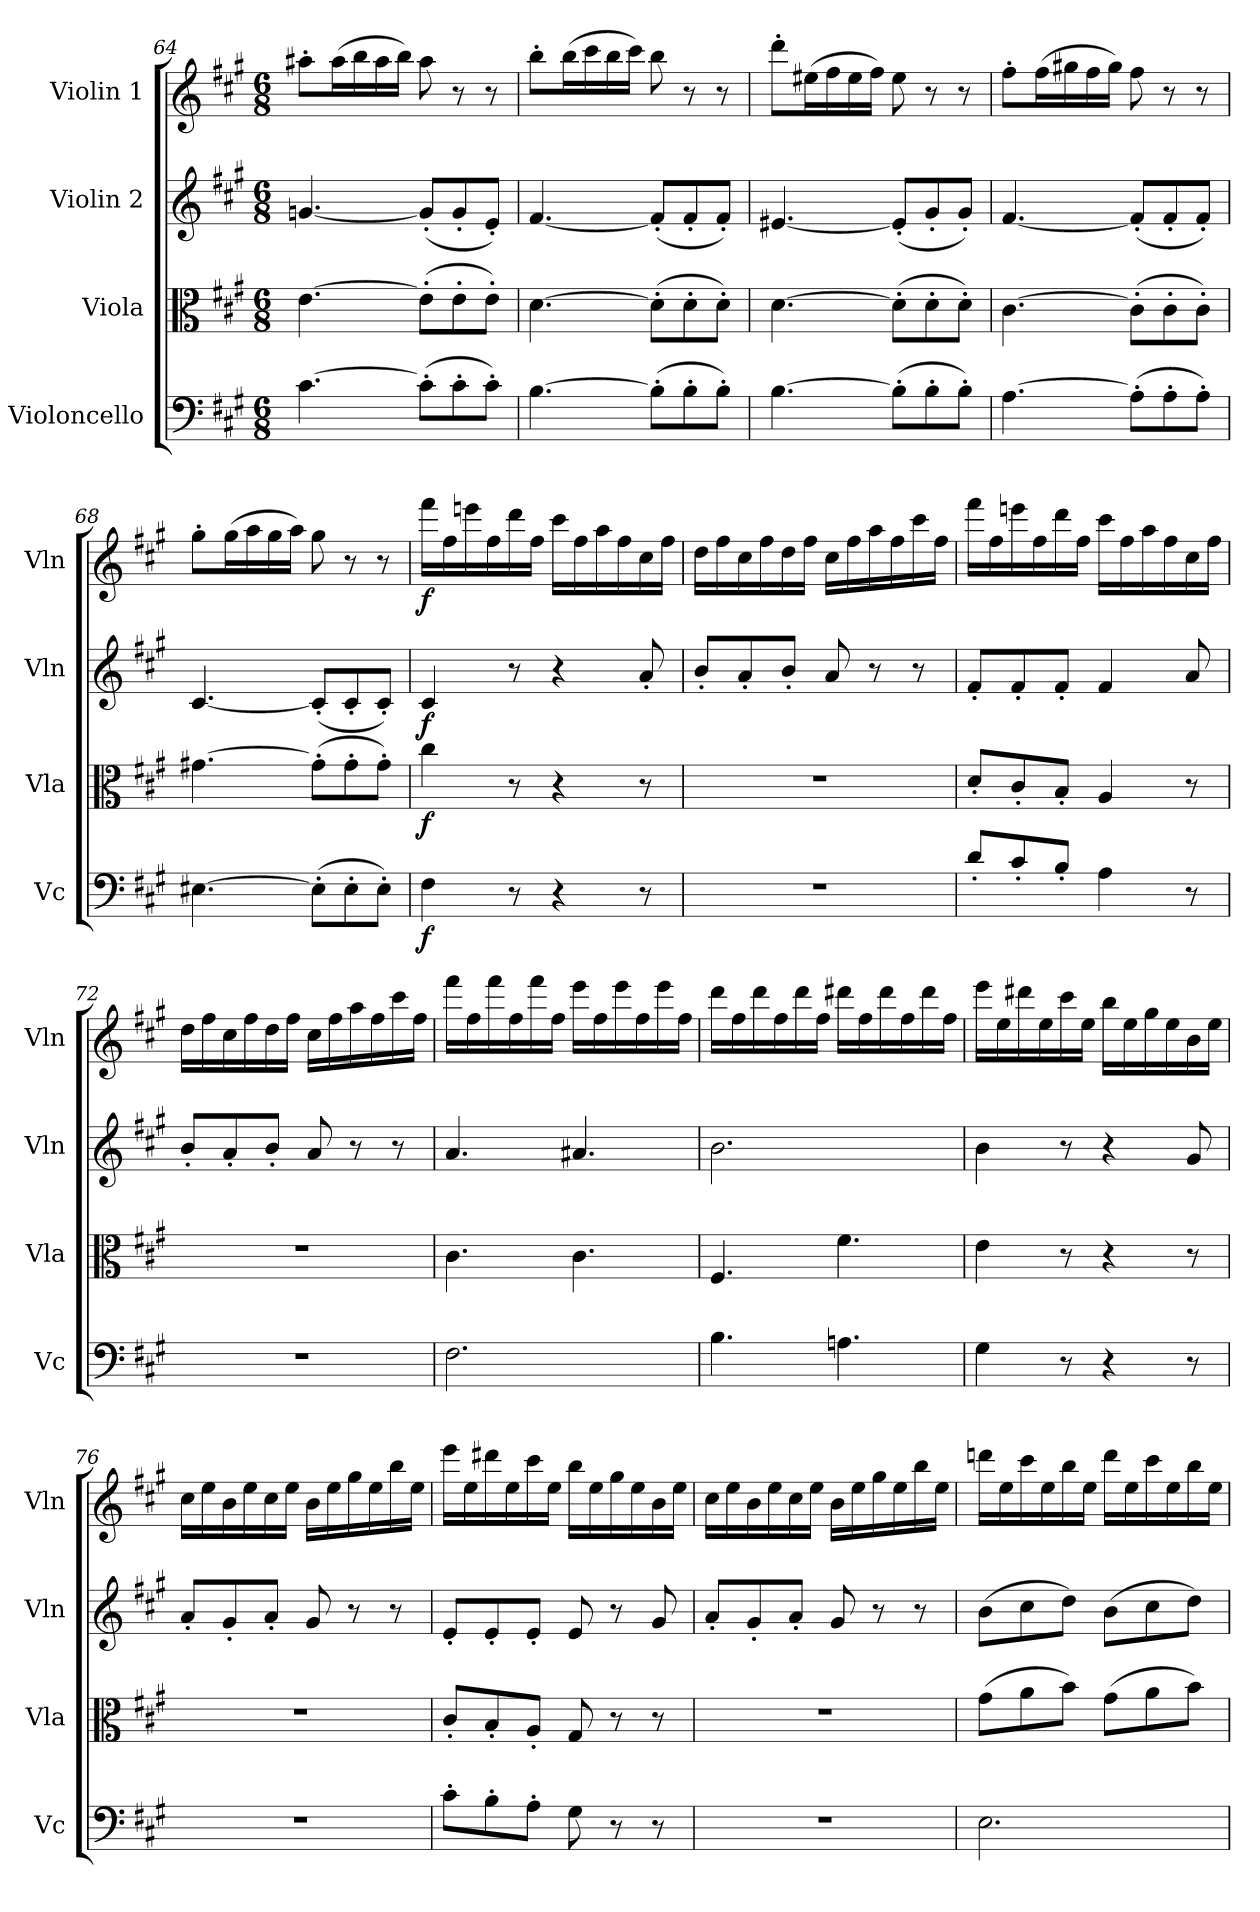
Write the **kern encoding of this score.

**kern	**dynam	**kern	**dynam	**kern	**dynam	**kern	**dynam
*part4	*part4	*part3	*part3	*part2	*part2	*part1	*part1
*staff4	*staff4	*staff3	*staff3	*staff2	*staff2	*staff1	*staff1
*I"Violoncello	*	*I"Viola	*	*I"Violin 2	*	*I"Violin 1	*
*I'Vc	*	*I'Vla	*	*I'Vln	*	*I'Vln	*
*clefF4	*	*clefC3	*	*clefG2	*	*clefG2	*
*k[f#c#g#]	*	*k[f#c#g#]	*	*k[f#c#g#]	*	*k[f#c#g#]	*
*M6/8	*	*M6/8	*	*M6/8	*	*M6/8	*
=64	=64	=64	=64	=64	=64	=64	=64
[4.c#\	.	[4.e\	.	[4.gn/	.	8aa#X'\L	.
.	.	.	.	.	.	(>16aa#\L	.
.	.	.	.	.	.	16bb\	.
.	.	.	.	.	.	16aa#\	.
.	.	.	.	.	.	16bb\JJ)	.
(>8c#'\L]	.	(>8e'\L]	.	(<8g'/L]	.	8aa#\	.
8c#'\	.	8e'\	.	8g'/	.	8r	.
8c#'\J)	.	8e'\J)	.	8e'/J)	.	8r	.
!!LO:LB:g=z
=65	=65	=65	=65	=65	=65	=65	=65
[4.B\	.	[4.d\	.	[4.f#/	.	8bb'\L	.
.	.	.	.	.	.	(>16bb\L	.
.	.	.	.	.	.	16ccc#\	.
.	.	.	.	.	.	16bb\	.
.	.	.	.	.	.	16ccc#\JJ)	.
(>8B'\L]	.	(>8d'\L]	.	(<8f#'/L]	.	8bb\	.
8B'\	.	8d'\	.	8f#'/	.	8r	.
8B'\J)	.	8d'\J)	.	8f#'/J)	.	8r	.
=66	=66	=66	=66	=66	=66	=66	=66
[4.B\	.	[4.d\	.	[4.e#X/	.	8ddd'\L	.
.	.	.	.	.	.	(>16ee#X\L	.
.	.	.	.	.	.	16ff#\	.
.	.	.	.	.	.	16ee#\	.
.	.	.	.	.	.	16ff#\JJ)	.
(>8B'\L]	.	(>8d'\L]	.	(<8e#'/L]	.	8ee#\	.
8B'\	.	8d'\	.	8g#'/	.	8r	.
8B'\J)	.	8d'\J)	.	8g#'/J)	.	8r	.
=67	=67	=67	=67	=67	=67	=67	=67
[4.A\	.	[4.c#\	.	[4.f#/	.	8ff#'\L	.
.	.	.	.	.	.	(>16ff#\L	.
.	.	.	.	.	.	16gg#X\	.
.	.	.	.	.	.	16ff#\	.
.	.	.	.	.	.	16gg#\JJ)	.
(>8A'\L]	.	(>8c#'\L]	.	(<8f#'/L]	.	8ff#\	.
8A'\	.	8c#'\	.	8f#'/	.	8r	.
8A'\J)	.	8c#'\J)	.	8f#'/J)	.	8r	.
!!LO:LB:g=z
=68	=68	=68	=68	=68	=68	=68	=68
[4.E#X\	.	[4.g#X\	.	[4.c#/	.	8gg#'\L	.
.	.	.	.	.	.	(>16gg#\L	.
.	.	.	.	.	.	16aa\	.
.	.	.	.	.	.	16gg#\	.
.	.	.	.	.	.	16aa\JJ)	.
(>8E#'\L]	.	(>8g#'\L]	.	(<8c#'/L]	.	8gg#\	.
8E#'\	.	8g#'\	.	8c#'/	.	8r	.
8E#'\J)	.	8g#'\J)	.	8c#'/J)	.	8r	.
=69	=69	=69	=69	=69	=69	=69	=69
!	!LO:DY:b	!	!LO:DY:b	!	!LO:DY:b	!	!LO:DY:b
4F#\	f	4cc#\	f	4c#/	f	16fff#\LL	f
.	.	.	.	.	.	16ff#\	.
.	.	.	.	.	.	16eeen\	.
.	.	.	.	.	.	16ff#\	.
8r	.	8r	.	8r	.	16ddd\	.
.	.	.	.	.	.	16ff#\JJ	.
4r	.	4r	.	4r	.	16ccc#\LL	.
.	.	.	.	.	.	16ff#\	.
.	.	.	.	.	.	16aa\	.
.	.	.	.	.	.	16ff#\	.
8r	.	8r	.	8a'/	.	16cc#\	.
.	.	.	.	.	.	16ff#\JJ	.
=70	=70	=70	=70	=70	=70	=70	=70
2.r	.	2.r	.	8b'/L	.	16dd\LL	.
.	.	.	.	.	.	16ff#\	.
.	.	.	.	8a'/	.	16cc#\	.
.	.	.	.	.	.	16ff#\	.
.	.	.	.	8b'/J	.	16dd\	.
.	.	.	.	.	.	16ff#\JJ	.
.	.	.	.	8a/	.	16cc#\LL	.
.	.	.	.	.	.	16ff#\	.
.	.	.	.	8r	.	16aa\	.
.	.	.	.	.	.	16ff#\	.
.	.	.	.	8r	.	16ccc#\	.
.	.	.	.	.	.	16ff#\JJ	.
!!LO:LB:g=z
=71	=71	=71	=71	=71	=71	=71	=71
8d'/L	.	8d'/L	.	8f#'/L	.	16fff#\LL	.
.	.	.	.	.	.	16ff#\	.
8c#'/	.	8c#'/	.	8f#'/	.	16eeen\	.
.	.	.	.	.	.	16ff#\	.
8B'/J	.	8B'/J	.	8f#'/J	.	16ddd\	.
.	.	.	.	.	.	16ff#\JJ	.
4A\	.	4A/	.	4f#/	.	16ccc#\LL	.
.	.	.	.	.	.	16ff#\	.
.	.	.	.	.	.	16aa\	.
.	.	.	.	.	.	16ff#\	.
8r	.	8r	.	8a/	.	16cc#\	.
.	.	.	.	.	.	16ff#\JJ	.
=72	=72	=72	=72	=72	=72	=72	=72
2.r	.	2.r	.	8b'/L	.	16dd\LL	.
.	.	.	.	.	.	16ff#\	.
.	.	.	.	8a'/	.	16cc#\	.
.	.	.	.	.	.	16ff#\	.
.	.	.	.	8b'/J	.	16dd\	.
.	.	.	.	.	.	16ff#\JJ	.
.	.	.	.	8a/	.	16cc#\LL	.
.	.	.	.	.	.	16ff#\	.
.	.	.	.	8r	.	16aa\	.
.	.	.	.	.	.	16ff#\	.
.	.	.	.	8r	.	16ccc#\	.
.	.	.	.	.	.	16ff#\JJ	.
=73	=73	=73	=73	=73	=73	=73	=73
2.F#\	.	4.c#\	.	4.a/	.	16fff#\LL	.
.	.	.	.	.	.	16ff#\	.
.	.	.	.	.	.	16fff#\	.
.	.	.	.	.	.	16ff#\	.
.	.	.	.	.	.	16fff#\	.
.	.	.	.	.	.	16ff#\JJ	.
.	.	4.c#\	.	4.a#X/	.	16eee\LL	.
.	.	.	.	.	.	16ff#\	.
.	.	.	.	.	.	16eee\	.
.	.	.	.	.	.	16ff#\	.
.	.	.	.	.	.	16eee\	.
.	.	.	.	.	.	16ff#\JJ	.
!!LO:LB:g=z
=74	=74	=74	=74	=74	=74	=74	=74
4.B\	.	4.F#/	.	2.b\	.	16ddd\LL	.
.	.	.	.	.	.	16ff#\	.
.	.	.	.	.	.	16ddd\	.
.	.	.	.	.	.	16ff#\	.
.	.	.	.	.	.	16ddd\	.
.	.	.	.	.	.	16ff#\JJ	.
4.An\	.	4.f#\	.	.	.	16ddd#X\LL	.
.	.	.	.	.	.	16ff#\	.
.	.	.	.	.	.	16ddd#\	.
.	.	.	.	.	.	16ff#\	.
.	.	.	.	.	.	16ddd#\	.
.	.	.	.	.	.	16ff#\JJ	.
=75	=75	=75	=75	=75	=75	=75	=75
4G#\	.	4e\	.	4b\	.	16eee\LL	.
.	.	.	.	.	.	16ee\	.
.	.	.	.	.	.	16ddd#X\	.
.	.	.	.	.	.	16ee\	.
8r	.	8r	.	8r	.	16ccc#\	.
.	.	.	.	.	.	16ee\JJ	.
4r	.	4r	.	4r	.	16bb\LL	.
.	.	.	.	.	.	16ee\	.
.	.	.	.	.	.	16gg#\	.
.	.	.	.	.	.	16ee\	.
8r	.	8r	.	8g#/	.	16b\	.
.	.	.	.	.	.	16ee\JJ	.
=76	=76	=76	=76	=76	=76	=76	=76
2.r	.	2.r	.	8a'/L	.	16cc#\LL	.
.	.	.	.	.	.	16ee\	.
.	.	.	.	8g#'/	.	16b\	.
.	.	.	.	.	.	16ee\	.
.	.	.	.	8a'/J	.	16cc#\	.
.	.	.	.	.	.	16ee\JJ	.
.	.	.	.	8g#/	.	16b\LL	.
.	.	.	.	.	.	16ee\	.
.	.	.	.	8r	.	16gg#\	.
.	.	.	.	.	.	16ee\	.
.	.	.	.	8r	.	16bb\	.
.	.	.	.	.	.	16ee\JJ	.
!!LO:PB:g=z
=77	=77	=77	=77	=77	=77	=77	=77
8c#'\L	.	8c#'/L	.	8e'/L	.	16eee\LL	.
.	.	.	.	.	.	16ee\	.
8B'\	.	8B'/	.	8e'/	.	16ddd#X\	.
.	.	.	.	.	.	16ee\	.
8A'\J	.	8A'/J	.	8e'/J	.	16ccc#\	.
.	.	.	.	.	.	16ee\JJ	.
8G#\	.	8G#/	.	8e/	.	16bb\LL	.
.	.	.	.	.	.	16ee\	.
8r	.	8r	.	8r	.	16gg#\	.
.	.	.	.	.	.	16ee\	.
8r	.	8r	.	8g#/	.	16b\	.
.	.	.	.	.	.	16ee\JJ	.
=78	=78	=78	=78	=78	=78	=78	=78
2.r	.	2.re	.	8a'/L	.	16cc#\LL	.
.	.	.	.	.	.	16ee\	.
.	.	.	.	8g#'/	.	16b\	.
.	.	.	.	.	.	16ee\	.
.	.	.	.	8a'/J	.	16cc#\	.
.	.	.	.	.	.	16ee\JJ	.
.	.	.	.	8g#/	.	16b\LL	.
.	.	.	.	.	.	16ee\	.
.	.	.	.	8r	.	16gg#\	.
.	.	.	.	.	.	16ee\	.
.	.	.	.	8r	.	16bb\	.
.	.	.	.	.	.	16ee\JJ	.
=79	=79	=79	=79	=79	=79	=79	=79
2.E\	.	(>8g#\L	.	(>8b\L	.	16dddn\LL	.
.	.	.	.	.	.	16ee\	.
.	.	8a\	.	8cc#\	.	16ccc#\	.
.	.	.	.	.	.	16ee\	.
.	.	8b\J)	.	8dd\J)	.	16bb\	.
.	.	.	.	.	.	16ee\JJ	.
.	.	(>8g#\L	.	(>8b\L	.	16ddd\LL	.
.	.	.	.	.	.	16ee\	.
.	.	8a\	.	8cc#\	.	16ccc#\	.
.	.	.	.	.	.	16ee\	.
.	.	8b\J)	.	8dd\J)	.	16bb\	.
.	.	.	.	.	.	16ee\JJ	.
=	=	=	=	=	=	=	=
*-	*-	*-	*-	*-	*-	*-	*-
